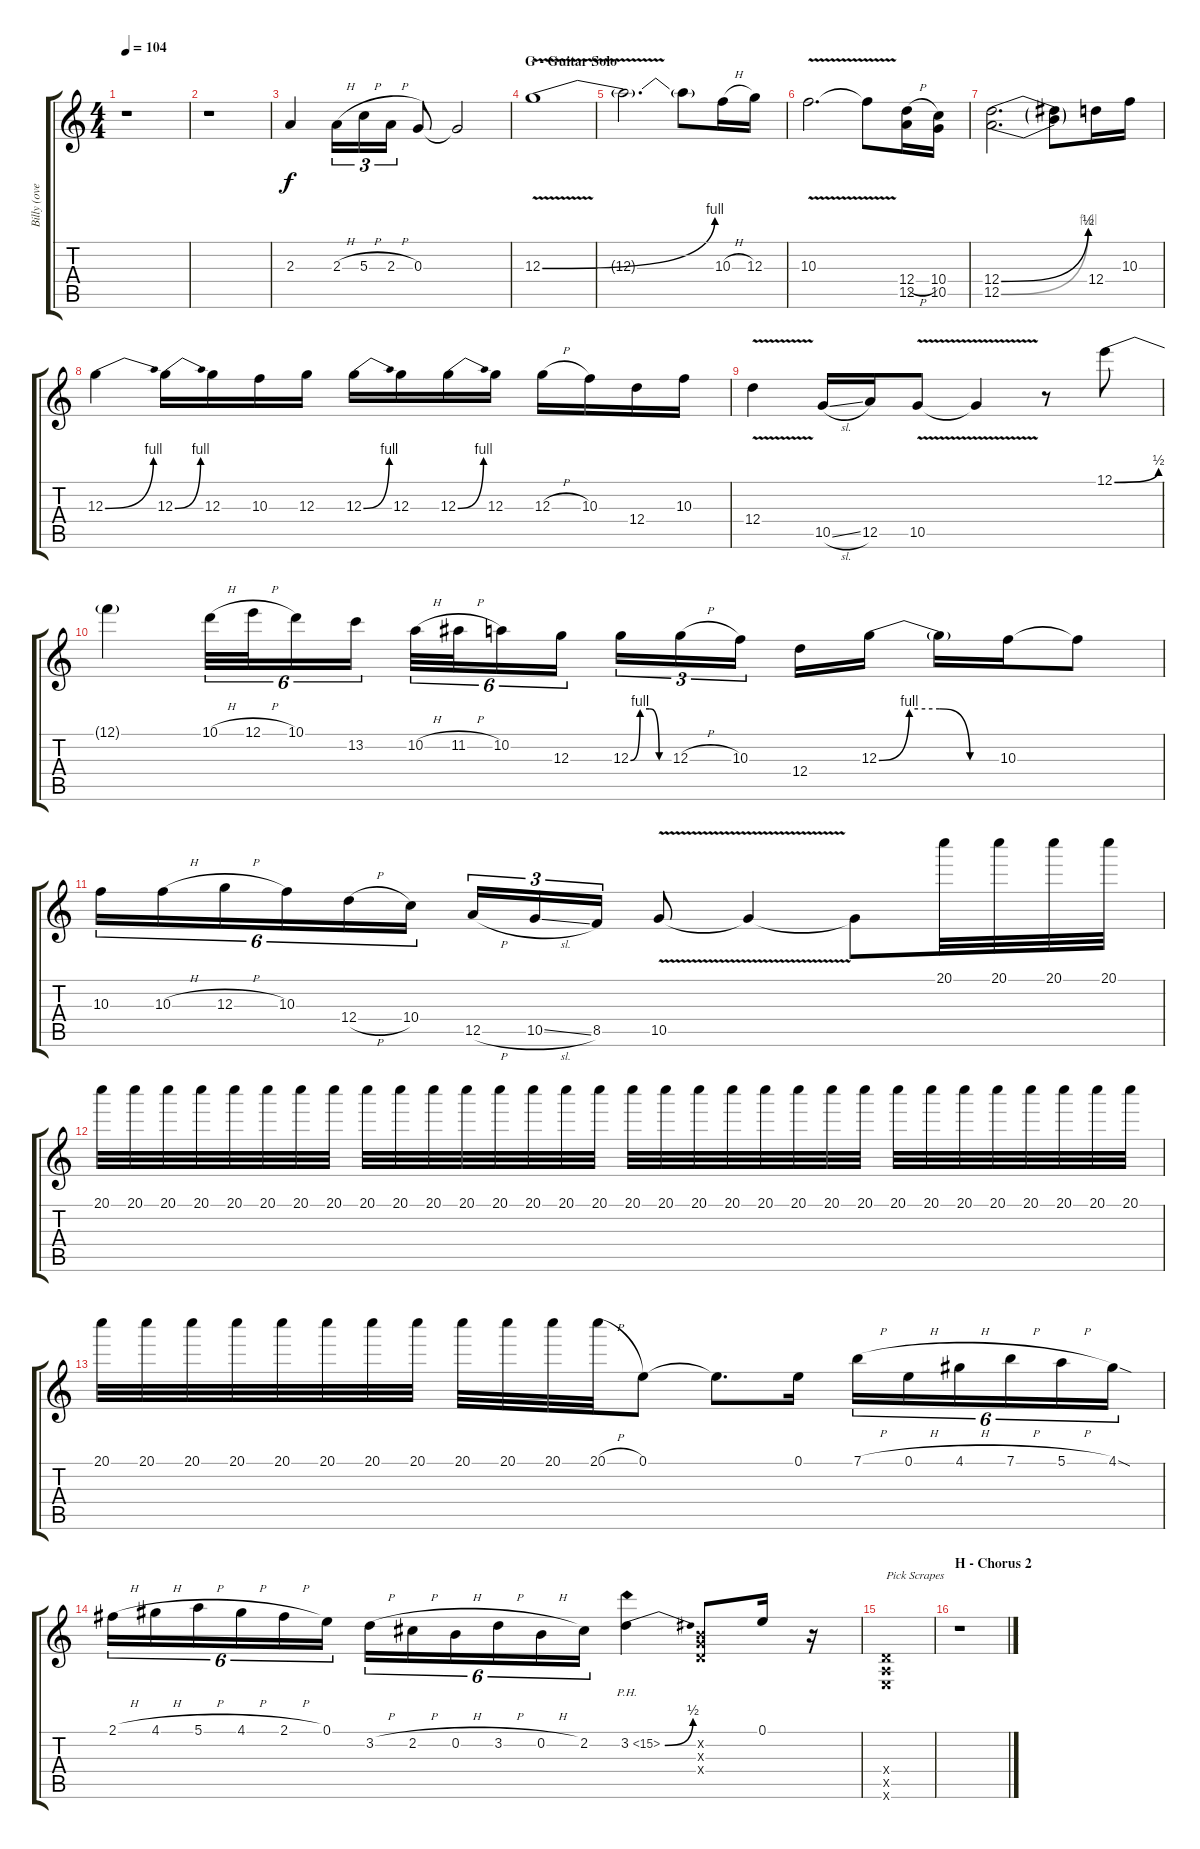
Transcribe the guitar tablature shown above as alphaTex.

\track ("Billy (overdubs - solo)" "Billy (ove") {instrument overdrivenguitar}
\staff {score tabs}
\tuning (E4 B3 G3 D3 A2 E2) {hide}
\ts (4 4)
\tempo 104
\clef g2
\ks c
r.1{dy f} |
r.1 |
2.3.4 2.3{h}.16{tu (3 2)} 5.3{h}.16{tu (3 2)} 2.3{h}.16{tu (3 2)} 0.3.8 0.3{t}.2 |
\section ("" "G - Guitar Solo")
12.3{be (bend 0 0 60 4) v}.1 |
12.3{t}.2{d} 12.3{t}.8 10.3{h}.16 12.3.16 |
10.3{v}.2{d} 10.3{t}.8 (12.4{h} 12.5).16 (10.4 10.5).16 |
(12.4{be (bend 0 0 60 2)} 12.5{be (bend 0 0 60 4)}).2{d} (12.4{t} 12.5{t}).8 12.4.16 10.3.16 |
12.3{be (bend 0 0 60 4)}.4 12.3{be (bend 0 0 60 4)}.16 12.3.16 10.3.16 12.3.16 12.3{be (bend 0 0 60 4)}.16 12.3.16 12.3{be (bend 0 0 60 4)}.16 12.3.16 12.3{h}.16 10.3.16 12.4.16 10.3.16 |
12.4{v}.4 10.5{sl}.16 12.5.16 10.5{v}.8 10.5{t}.4 r.8 12.1{be (bend 0 0 60 2)}.8 |
12.1{t}.4 10.1{h}.32{tu (6 4)} 12.1{h}.32{tu (6 4)} 10.1.16{tu (6 4)} 13.2.16{tu (6 4)} 10.2{h}.32{tu (6 4)} 11.2{h}.32{tu (6 4)} 10.2.16{tu (6 4)} 12.3.16{tu (6 4)} 12.3{be (custom 0 0 15 4 30 4 45 0 60 0)}.16{tu (3 2)} 12.3{h}.16{tu (3 2)} 10.3.16{tu (3 2)} 12.4.16 12.3{be (custom 0 0 15 4 30 4 45 0 60 0)}.16 12.3{t}.16 10.3.16 10.3{t}.8 |
10.3.16{tu (6 4)} 10.3{h}.16{tu (6 4)} 12.3{h}.16{tu (6 4)} 10.3.16{tu (6 4)} 12.4{h}.16{tu (6 4)} 10.4.16{tu (6 4)} 12.5{h}.16{tu (3 2)} 10.5{sl}.16{tu (3 2)} 8.5.16{tu (3 2)} 10.5{v}.8 10.5{t}.4 10.5{t}.8 20.1.32 20.1.32 20.1.32 20.1.32 |
20.1.32 20.1.32 20.1.32 20.1.32 20.1.32 20.1.32 20.1.32 20.1.32 20.1.32 20.1.32 20.1.32 20.1.32 20.1.32 20.1.32 20.1.32 20.1.32 20.1.32 20.1.32 20.1.32 20.1.32 20.1.32 20.1.32 20.1.32 20.1.32 20.1.32 20.1.32 20.1.32 20.1.32 20.1.32 20.1.32 20.1.32 20.1.32 |
20.1.32 20.1.32 20.1.32 20.1.32 20.1.32 20.1.32 20.1.32 20.1.32 20.1.32 20.1.32 20.1.32 20.1{h}.32 0.1.8 0.1{t}.8{d} 0.1.16 7.1{h}.16{tu (6 4)} 0.1{h}.16{tu (6 4)} 4.1{h}.16{tu (6 4)} 7.1{h}.16{tu (6 4)} 5.1{h}.16{tu (6 4)} 4.1{sod}.16{tu (6 4)} |
2.1{h}.16{tu (6 4)} 4.1{h}.16{tu (6 4)} 5.1{h}.16{tu (6 4)} 4.1{h}.16{tu (6 4)} 2.1{h}.16{tu (6 4)} 0.1.16{tu (6 4)} 3.2{h}.16{tu (6 4)} 2.2{h}.16{tu (6 4)} 0.2{h}.16{tu (6 4)} 3.2{h}.16{tu (6 4)} 0.2{h}.16{tu (6 4)} 2.2.16{tu (6 4)} 3.2{be (bend 0 0 60 2) ph 12}.4 (0.2{x} 0.3{x} 0.4{x}).8 0.1.16 r.16 |
(0.4{x} 0.5{x} 0.6{x}).1{txt "Pick Scrapes"} |
\section ("" "H - Chorus 2")
r.1
